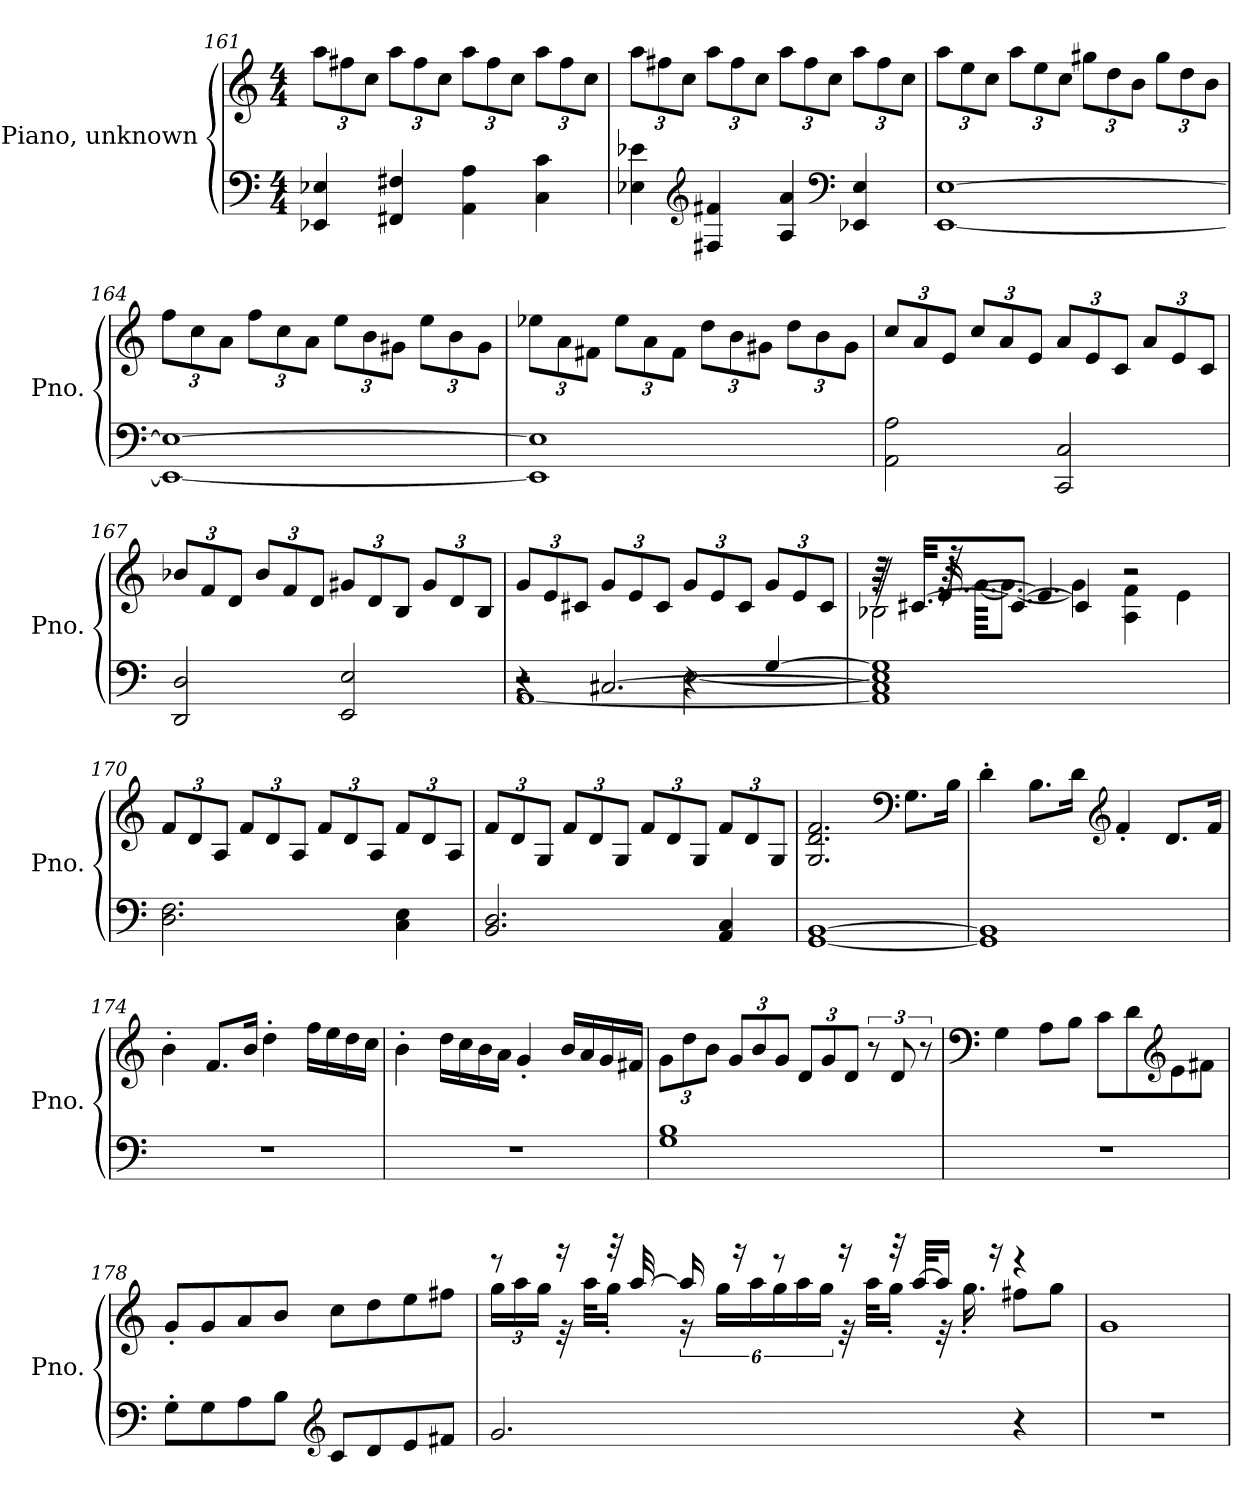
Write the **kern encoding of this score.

**kern	**kern
*part1	*part1
*staff2	*staff1
*I"Piano, unknown	*
*I'Pno.	*
*clefF4	*clefG2
*k[]	*k[]
*M4/4	*M4/4
*	*Xbrackettup
=161	=161
4EE-X/ 4E-X/	12aa\L
.	12ff#X\
.	12cc\J
4FF#X/ 4F#X/	12aa\L
.	12ff#\
.	12cc\J
4AA\ 4A\	12aa\L
.	12ff#\
.	12cc\J
4C\ 4c\	12aa\L
.	12ff#\
.	12cc\J
!!LO:LB:g=z
=162	=162
4E-X\ 4e-X\	12aa\L
.	12ff#X\
.	12cc\J
*clefG2	*
4F#X/ 4f#X/	12aa\L
.	12ff#\
.	12cc\J
4A/ 4a/	12aa\L
.	12ff#\
.	12cc\J
*clefF4	*
4EE-X/ 4E-/	12aa\L
.	12ff#\
.	12cc\J
=163	=163
[1EE [1E	12aa\L
.	12ee\
.	12cc\J
.	12aa\L
.	12ee\
.	12cc\J
.	12gg#X\L
.	12dd\
.	12b\J
.	12gg#\L
.	12dd\
.	12b\J
=164	=164
1EE_ 1E_	12ff\L
.	12cc\
.	12a\J
.	12ff\L
.	12cc\
.	12a\J
.	12ee\L
.	12b\
.	12g#X\J
.	12ee\L
.	12b\
.	12g#\J
!!LO:LB:g=z
=165	=165
1EE] 1E]	12ee-X\L
.	12a\
.	12f#X\J
.	12ee-\L
.	12a\
.	12f#\J
.	12dd\L
.	12b\
.	12g#X\J
.	12dd\L
.	12b\
.	12g#\J
=166	=166
2AA\ 2A\	12cc/L
.	12a/
.	12e/J
.	12cc/L
.	12a/
.	12e/J
2CC/ 2C/	12a/L
.	12e/
.	12c/J
.	12a/L
.	12e/
.	12c/J
=167	=167
2DD/ 2D/	12b-X/L
.	12f/
.	12d/J
.	12b-/L
.	12f/
.	12d/J
2EE/ 2E/	12g#X/L
.	12d/
.	12B/J
.	12g#/L
.	12d/
.	12B/J
!!LO:LB:g=z
=168	=168
*^	*
*	*^	*
*	*	*^	*
2r	2r	4r	[1AA	12g/L
.	.	.	.	12e/
.	.	.	.	12c#X/J
.	.	[2.C#X/	.	12g/L
.	.	.	.	12e/
.	.	.	.	12c#/J
4r	[2E\	.	.	12g/L
.	.	.	.	12e/
.	.	.	.	12c#/J
[4G/	.	.	.	12g/L
.	.	.	.	12e/
.	.	.	.	12c#/J
=169	=169	=169	=169	=169
*	*	*	*	*^
*	*	*	*	*	*^
*	*	*	*	*	*	*^
1G]	1E]	1C#]	1AA]	32r	32r	64r	2B-X\
.	.	.	.	.	.	[32.c#X/KKL	.
.	.	.	.	[16.e/	128r	.	.
.	.	.	.	.	[64.g\KKKL	.	.
.	.	.	.	.	8.g\J_	8.c#/J_	.
.	.	.	.	4.e/]	.	.	.
.	.	.	.	.	4g\]	4c#/]	.
.	.	.	.	2r	4A\ 4f\	2r	2r
.	.	.	.	.	4e\	.	.
*v	*v	*v	*v	*	*	*	*
*	*v	*v	*v	*v
=170	=170
2.D\ 2.F\	12f/L
.	12d/
.	12A/J
.	12f/L
.	12d/
.	12A/J
.	12f/L
.	12d/
.	12A/J
4C\ 4E\	12f/L
.	12d/
.	12A/J
!!LO:LB:g=z
=171	=171
2.BB/ 2.D/	12f/L
.	12d/
.	12G/J
.	12f/L
.	12d/
.	12G/J
.	12f/L
.	12d/
.	12G/J
4AA/ 4C/	12f/L
.	12d/
.	12G/J
=172	=172
[1GG [1BB	2.G/ 2.d/ 2.f/
*	*clefF4
.	8.G\L
.	16B\Jk
=173	=173
1GG] 1BB]	4d'\
.	8.B\L
.	16d\Jk
*	*clefG2
.	4f'/
.	8.d/L
.	16f/Jk
=174	=174
1r	4b'\
.	8.f/L
.	16b/Jk
.	4dd'\
.	16ff\LL
.	16ee\
.	16dd\
.	16cc\JJ
!!LO:PB:g=z
=175	=175
1r	4b'\
.	16dd\LL
.	16cc\
.	16b\
.	16a\JJ
.	4g'/
.	16b/LL
.	16a/
.	16g/
.	16f#X/JJ
=176	=176
1G 1B	12g\L
.	12dd\
.	12b\J
.	12g/L
.	12b/
.	12g/J
.	12d/L
.	12g/
.	12d/J
*	*brackettup
.	12r
.	12d/
.	12r
=177	=177
*	*clefF4
1r	4G\
.	8A\L
.	8B\J
.	8c\L
.	8d\
*	*clefG2
.	8e\
.	8f#X\J
=178	=178
8G'\L	8g'/L
8G\	8g/
8A\	8a/
8B\J	8b/J
*clefG2	*
8c/L	8cc\L
8d/	8dd\
8e/	8ee\
8f#X/J	8ff#X\J
!!LO:LB:g=z
=179	=179
*	*^
*	*	*Xbrackettup
2.g/	8r	24gg\LL
.	.	24aa\
.	.	24gg\JJ
.	16r	32r
.	.	32aa\KLL
.	32r	16gg'\JJ
.	[32aa/	.
*	*	*brackettup
.	16aa/]	24r
.	.	24gg\LL
.	16r	.
.	.	24aa\
*	*	*Xbrackettup
.	8r	24gg\
.	.	24aa\
.	.	24gg\JJ
.	16r	32r
.	.	32aa\KLL
.	32r	16gg'\JJ
.	[32aa/KLL	.
.	16aa/JJ]	32r
.	.	16.gg'\
.	16r	.
4r	4r	8ff#X\L
.	.	8gg\J
*	*v	*v
=180	=180
1r	1g
=	=
*-	*-
